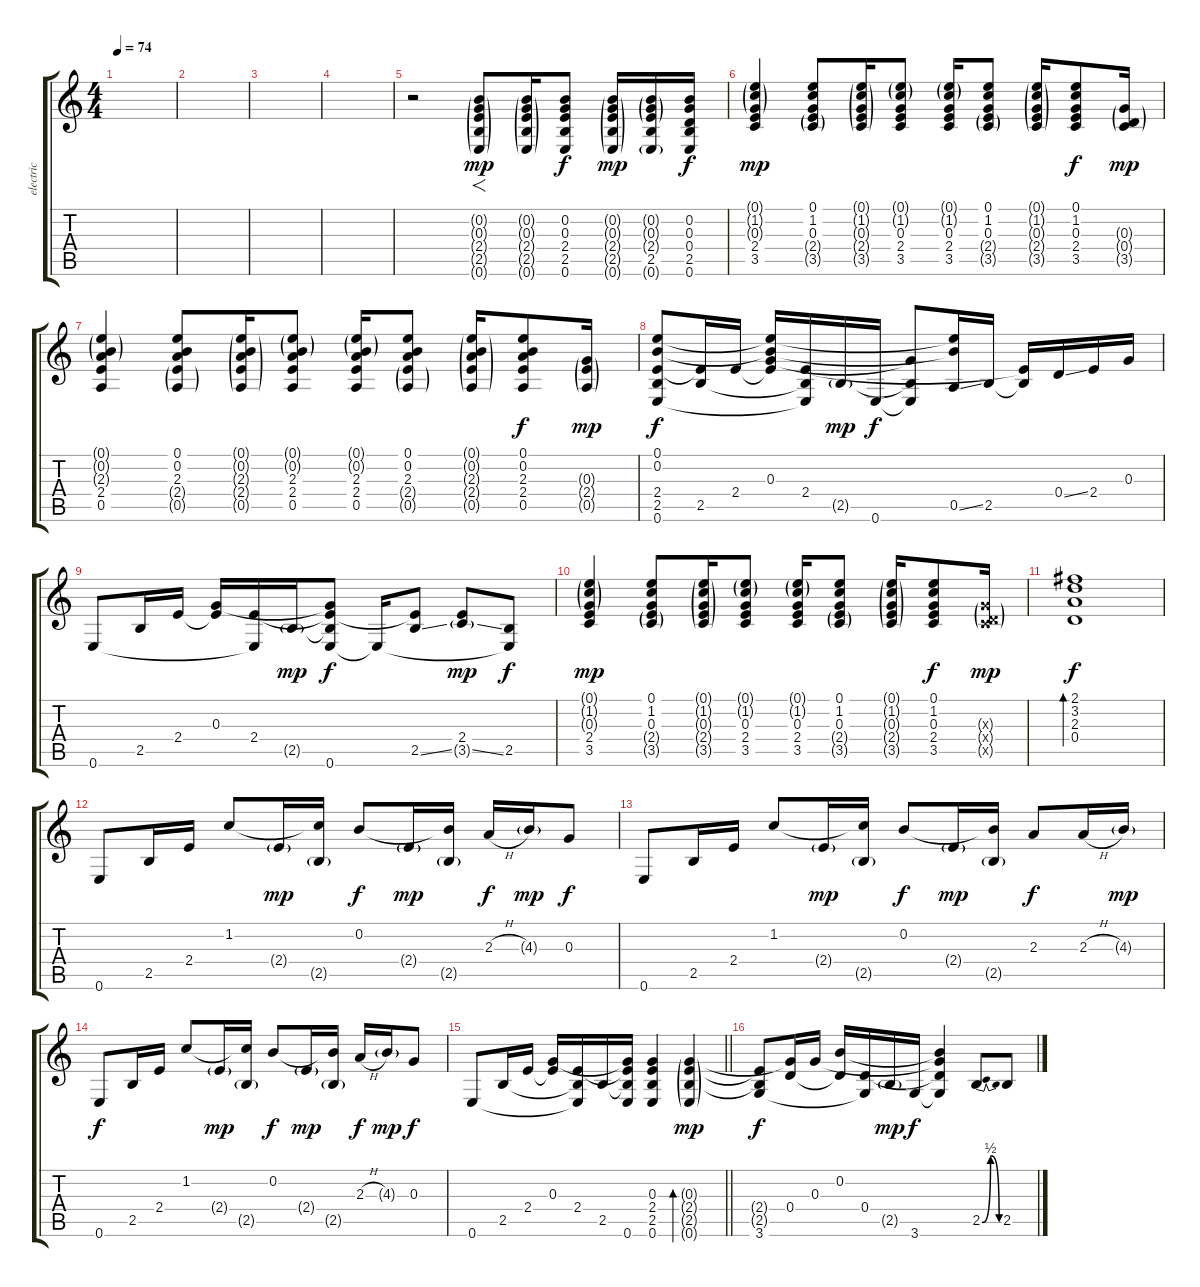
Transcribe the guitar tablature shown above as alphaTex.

\track ("electric" "electric") {instrument electricguitarclean}
\staff {score tabs}
\tuning (E4 B3 G3 D3 A2 E2) {hide}
\ts (4 4)
\tempo 74
\clef g2
\ks c
|
|
|
|
r.2 (0.2{g} 0.3{g} 2.4{g} 2.5{g} 0.6{g}).8{f dy mp} (0.2{g} 0.3{g} 2.4{g} 2.5{g} 0.6{g}).16 (0.2 0.3 2.4 2.5 0.6).8{dy f} (0.2{g} 0.3{g} 2.4{g} 2.5{g} 0.6{g}).16{dy mp} (0.2{g} 0.3{g} 2.4{g} 2.5 0.6{g}).16 (0.2 0.3 0.4 2.5 0.6).16{dy f} |
(0.1{g} 1.2{g} 0.3{g} 2.4 3.5).4{dy mp} (0.1 1.2 0.3 2.4{g} 3.5{g}).8 (0.1{g} 1.2{g} 0.3{g} 2.4{g} 3.5{g}).16 (0.1{g} 1.2{g} 0.3 2.4 3.5).8 (0.1{g} 1.2{g} 0.3 2.4 3.5).16 (0.1 1.2 0.3 2.4{g} 3.5{g}).8 (0.1{g} 1.2{g} 0.3{g} 2.4{g} 3.5{g}).16 (0.1 1.2 0.3 2.4 3.5).8{dy f} (0.3{g} 0.4{g} 3.5{g}).16{dy mp} |
(0.1{g} 0.2{g} 2.3{g} 2.4 0.5).4 (0.1 0.2 2.3 2.4{g} 0.5{g}).8 (0.1{g} 0.2{g} 2.3{g} 2.4{g} 0.5{g}).16 (0.1{g} 0.2{g} 2.3 2.4 0.5).8 (0.1{g} 0.2{g} 2.3 2.4 0.5).16 (0.1 0.2 2.3 2.4{g} 0.5{g}).8 (0.1{g} 0.2{g} 2.3{g} 2.4{g} 0.5{g}).16 (0.1 0.2 2.3 2.4 0.5).8{dy f} (0.3{g} 2.4{g} 0.5{g}).16{dy mp} |
(0.1 0.2 2.4 2.5 0.6).8{dy f} (2.4{t} 2.5).16 2.4.16 (0.1{t} 0.2{t} 0.3 2.4{t}).16 (2.4 2.5{t} 0.6{t}).16 2.5{g}.16{dy mp} 0.6.16{dy f} (0.3{t} 2.5{t} 0.6{t}).8 (0.1{t} 0.2{t} 0.5{ss}).16 2.5.16 (2.4{t} 2.5{t}).16 0.4{ss}.16 2.4.16 0.3.16 |
0.6.8 2.5.16 2.4.16 (0.3 2.4{t}).16 (2.4 0.6{t}).16 2.5{g}.16{dy mp} (0.3{t} 2.4{t} 2.5{t} 0.6).8{dy f} 0.6{t}.16 (2.4{t} 2.5{ss}).8 (2.4 3.5{ss g}).8{dy mp} (2.5 0.6{t}).8{dy f} |
(0.1{g} 1.2{g} 0.3{g} 2.4 3.5).4{dy mp} (0.1 1.2 0.3 2.4{g} 3.5{g}).8 (0.1{g} 1.2{g} 0.3{g} 2.4{g} 3.5{g}).16 (0.1{g} 1.2{g} 0.3 2.4 3.5).8 (0.1{g} 1.2{g} 0.3 2.4 3.5).16 (0.1 1.2 0.3 2.4{g} 3.5{g}).8 (0.1{g} 1.2{g} 0.3{g} 2.4{g} 3.5{g}).16 (0.1 1.2 0.3 2.4 3.5).8{dy f} (0.3{g x} 0.4{g x} 3.5{g x}).16{dy mp} |
(2.1 3.2 2.3 0.4).1{bd 60 dy f} |
0.6.8 2.5.16 2.4.16 1.2.8 2.4{g}.16{dy mp} (1.2{t} 2.5{g}).16 0.2.8{dy f} 2.4{g}.16{dy mp} (0.2{t} 2.5{g}).16 2.3{h}.16{dy f} 4.3{g}.16{dy mp} 0.3.8{dy f} |
0.6.8 2.5.16 2.4.16 1.2.8 2.4{g}.16{dy mp} (1.2{t} 2.5{g}).16 0.2.8{dy f} 2.4{g}.16{dy mp} (0.2{t} 2.5{g}).16 2.3.8{dy f} 2.3{h}.16 4.3{g}.16{dy mp} |
0.6.8{dy f} 2.5.16 2.4.16 1.2.8 2.4{g}.16{dy mp} (1.2{t} 2.5{g}).16 0.2.8{dy f} 2.4{g}.16{dy mp} (0.2{t} 2.5{g}).16 2.3{h}.16{dy f} 4.3{g}.16{dy mp} 0.3.8{dy f} |
\barLineRight lightlight
0.6.8 2.5.16 2.4.16 (0.3 2.4{t}).16 (2.4 2.5{t} 0.6{t}).16 2.5.16 (0.3{t} 2.4{t} 2.5{t} 0.6).16 (0.3 2.4 2.5 0.6).4 (0.3{g} 2.4{g} 2.5{g} 0.6{g}).4{bd 120 dy mp} |
(2.4{t} 2.5{t} 3.6).8{dy f} (0.3{t} 0.4).16 0.3.16 (0.2 0.4{t}).16 (0.4 3.6{t}).16 2.5{g}.16{dy mp} 3.6.16{dy f} (0.2{t} 0.3{t} 0.4{t} 3.6{t}).4 2.5{be (bendrelease 0 0 30 2 30 2 60 0)}.8 2.5.8
